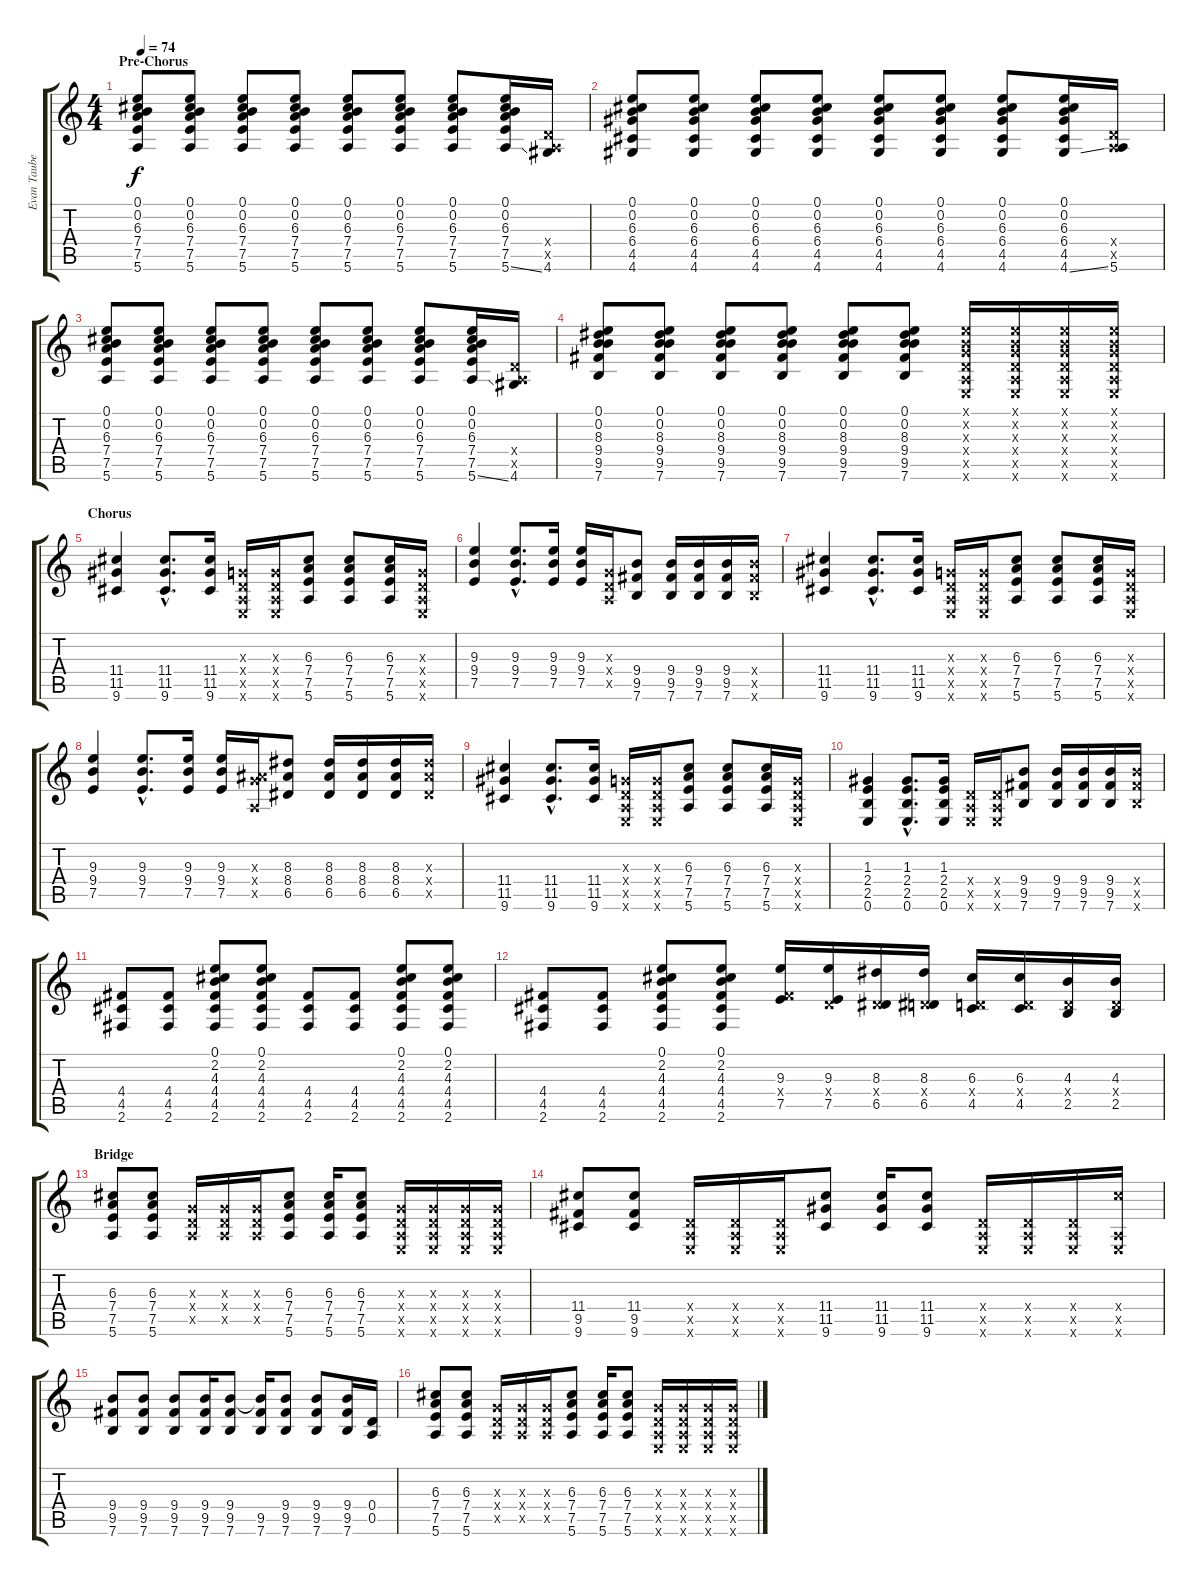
\track ("Evan Taubenfeld" "Evan Taube") {instrument acousticguitarsteel}
\staff {score tabs}
\tuning (E4 B3 G3 D3 A2 E2) {hide}
\ts (4 4)
\section ("" "Pre-Chorus")
\tempo 74
\clef g2
\ks c
(0.1 0.2 6.3 7.4 7.5 5.6).8{dy f} (0.1 0.2 6.3 7.4 7.5 5.6).8 (0.1 0.2 6.3 7.4 7.5 5.6).8 (0.1 0.2 6.3 7.4 7.5 5.6).8 (0.1 0.2 6.3 7.4 7.5 5.6).8 (0.1 0.2 6.3 7.4 7.5 5.6).8 (0.1 0.2 6.3 7.4 7.5 5.6).8 (0.1 0.2 6.3 7.4 7.5 5.6{ss}).16 (0.4{x} 0.5{x} 4.6).16 |
(0.1 0.2 6.3 6.4 4.5 4.6).8 (0.1 0.2 6.3 6.4 4.5 4.6).8 (0.1 0.2 6.3 6.4 4.5 4.6).8 (0.1 0.2 6.3 6.4 4.5 4.6).8 (0.1 0.2 6.3 6.4 4.5 4.6).8 (0.1 0.2 6.3 6.4 4.5 4.6).8 (0.1 0.2 6.3 6.4 4.5 4.6).8 (0.1 0.2 6.3 6.4 4.5 4.6{ss}).16 (0.4{x} 0.5{x} 5.6).16 |
(0.1 0.2 6.3 7.4 7.5 5.6).8 (0.1 0.2 6.3 7.4 7.5 5.6).8 (0.1 0.2 6.3 7.4 7.5 5.6).8 (0.1 0.2 6.3 7.4 7.5 5.6).8 (0.1 0.2 6.3 7.4 7.5 5.6).8 (0.1 0.2 6.3 7.4 7.5 5.6).8 (0.1 0.2 6.3 7.4 7.5 5.6).8 (0.1 0.2 6.3 7.4 7.5 5.6{ss}).16 (0.4{x} 0.5{x} 4.6).16 |
(0.1 0.2 8.3 9.4 9.5 7.6).8 (0.1 0.2 8.3 9.4 9.5 7.6).8 (0.1 0.2 8.3 9.4 9.5 7.6).8 (0.1 0.2 8.3 9.4 9.5 7.6).8 (0.1 0.2 8.3 9.4 9.5 7.6).8 (0.1 0.2 8.3 9.4 9.5 7.6).8 (0.1{x} 0.2{x} 0.3{x} 0.4{x} 0.5{x} 0.6{x}).16{instrument overdrivenguitar} (0.1{x} 0.2{x} 0.3{x} 0.4{x} 0.5{x} 0.6{x}).16 (0.1{x} 0.2{x} 0.3{x} 0.4{x} 0.5{x} 0.6{x}).16 (0.1{x} 0.2{x} 0.3{x} 0.4{x} 0.5{x} 0.6{x}).16 |
\section ("" "Chorus")
(11.4 11.5 9.6).4 (11.4{hac} 11.5{hac} 9.6{hac}).8{d} (11.4 11.5 9.6).16 (0.3{x} 0.4{x} 0.5{x} 0.6{x}).16 (0.3{x} 0.4{x} 0.5{x} 0.6{x}).16 (6.3 7.4 7.5 5.6).8 (6.3 7.4 7.5 5.6).8 (6.3 7.4 7.5 5.6).16 (0.3{x} 0.4{x} 0.5{x} 0.6{x}).16 |
(9.3 9.4 7.5).4 (9.3{hac} 9.4{hac} 7.5{hac}).8{d} (9.3 9.4 7.5).16 (9.3 9.4 7.5).16 (0.3{x} 0.4{x} 0.5{x}).16 (9.4 9.5 7.6).8 (9.4 9.5 7.6).16 (9.4 9.5 7.6).16 (9.4 9.5 7.6).16 (9.4{x} 9.5{x} 7.6{x}).16 |
(11.4 11.5 9.6).4 (11.4{hac} 11.5{hac} 9.6{hac}).8{d} (11.4 11.5 9.6).16 (0.3{x} 0.4{x} 0.5{x} 0.6{x}).16 (0.3{x} 0.4{x} 0.5{x} 0.6{x}).16 (6.3 7.4 7.5 5.6).8 (6.3 7.4 7.5 5.6).8 (6.3 7.4 7.5 5.6).16 (0.3{x} 0.4{x} 0.5{x} 0.6{x}).16 |
(9.3 9.4 7.5).4 (9.3{hac} 9.4{hac} 7.5{hac}).8{d} (9.3 9.4 7.5).16 (9.3 9.4 7.5).16 (0.3{x} 8.4{x} 0.5{x}).16 (8.3 8.4 6.5).8 (8.3 8.4 6.5).16 (8.3 8.4 6.5).16 (8.3 8.4 6.5).16 (8.3{x} 8.4{x} 6.5{x}).16 |
(11.4 11.5 9.6).4 (11.4{hac} 11.5{hac} 9.6{hac}).8{d} (11.4 11.5 9.6).16 (0.3{x} 0.4{x} 0.5{x} 0.6{x}).16 (0.3{x} 0.4{x} 0.5{x} 0.6{x}).16 (6.3 7.4 7.5 5.6).8 (6.3 7.4 7.5 5.6).8 (6.3 7.4 7.5 5.6).16 (0.3{x} 0.4{x} 0.5{x} 0.6{x}).16 |
(1.3 2.4 2.5 0.6).4 (1.3{hac} 2.4{hac} 2.5{hac} 0.6{hac}).8{d} (1.3 2.4 2.5 0.6).16 (0.4{x} 0.5{x} 0.6{x}).16 (0.4{x} 0.5{x} 0.6{x}).16 (9.4 9.5 7.6).8 (9.4 9.5 7.6).16 (9.4 9.5 7.6).16 (9.4 9.5 7.6).16 (9.4{x} 9.5{x} 7.6{x}).16 |
(4.4 4.5 2.6).8 (4.4 4.5 2.6).8 (0.1 2.2 4.3 4.4 4.5 2.6).8 (0.1 2.2 4.3 4.4 4.5 2.6).8 (4.4 4.5 2.6).8 (4.4 4.5 2.6).8 (0.1 2.2 4.3 4.4 4.5 2.6).8 (0.1 2.2 4.3 4.4 4.5 2.6).8 |
(4.4 4.5 2.6).8 (4.4 4.5 2.6).8 (0.1 2.2 4.3 4.4 4.5 2.6).8 (0.1 2.2 4.3 4.4 4.5 2.6).8 (9.3 4.4{x} 7.5).16 (9.3 0.4{x} 7.5).16 (8.3 0.4{x} 6.5).16 (8.3 0.4{x} 6.5).16 (6.3 0.4{x} 4.5).16 (6.3 0.4{x} 4.5).16 (4.3 0.4{x} 2.5).16 (4.3 0.4{x} 2.5).16 |
\section ("" "Bridge")
(6.3 7.4 7.5 5.6).8 (6.3 7.4 7.5 5.6).8 (0.3{x} 0.4{x} 0.5{x}).16 (0.3{x} 0.4{x} 0.5{x}).16 (0.3{x} 0.4{x} 0.5{x}).16 (6.3 7.4 7.5 5.6).8 (6.3 7.4 7.5 5.6).16 (6.3 7.4 7.5 5.6).8 (0.3{x} 0.4{x} 0.5{x} 0.6{x}).16 (0.3{x} 0.4{x} 0.5{x} 0.6{x}).16 (0.3{x} 0.4{x} 0.5{x} 0.6{x}).16 (0.3{x} 0.4{x} 0.5{x} 0.6{x}).16 |
(11.4 9.5 9.6).8 (11.4 9.5 9.6).8 (0.4{x} 0.5{x} 0.6{x}).16 (0.4{x} 0.5{x} 0.6{x}).16 (0.4{x} 0.5{x} 0.6{x}).16 (11.4 11.5 9.6).8 (11.4 11.5 9.6).16 (11.4 11.5 9.6).8 (0.4{x} 0.5{x} 0.6{x}).16 (0.4{x} 0.5{x} 0.6{x}).16 (0.4{x} 0.5{x} 0.6{x}).16 (11.4{x} 0.5{x} 0.6{x}).16 |
(9.4 9.5 7.6).8 (9.4 9.5 7.6).8 (9.4 9.5 7.6).8 (9.4 9.5 7.6).16 (9.4 9.5 7.6).8 (9.4{t} 9.5 7.6).16 (9.4 9.5 7.6).8 (9.4 9.5 7.6).8 (9.4 9.5 7.6).16 (0.4 0.5).16 |
(6.3 7.4 7.5 5.6).8 (6.3 7.4 7.5 5.6).8 (0.3{x} 0.4{x} 0.5{x}).16 (0.3{x} 0.4{x} 0.5{x}).16 (0.3{x} 0.4{x} 0.5{x}).16 (6.3 7.4 7.5 5.6).8 (6.3 7.4 7.5 5.6).16 (6.3 7.4 7.5 5.6).8 (0.3{x} 0.4{x} 0.5{x} 0.6{x}).16 (0.3{x} 0.4{x} 0.5{x} 0.6{x}).16 (0.3{x} 0.4{x} 0.5{x} 0.6{x}).16 (0.3{x} 0.4{x} 0.5{x} 0.6{x}).16
